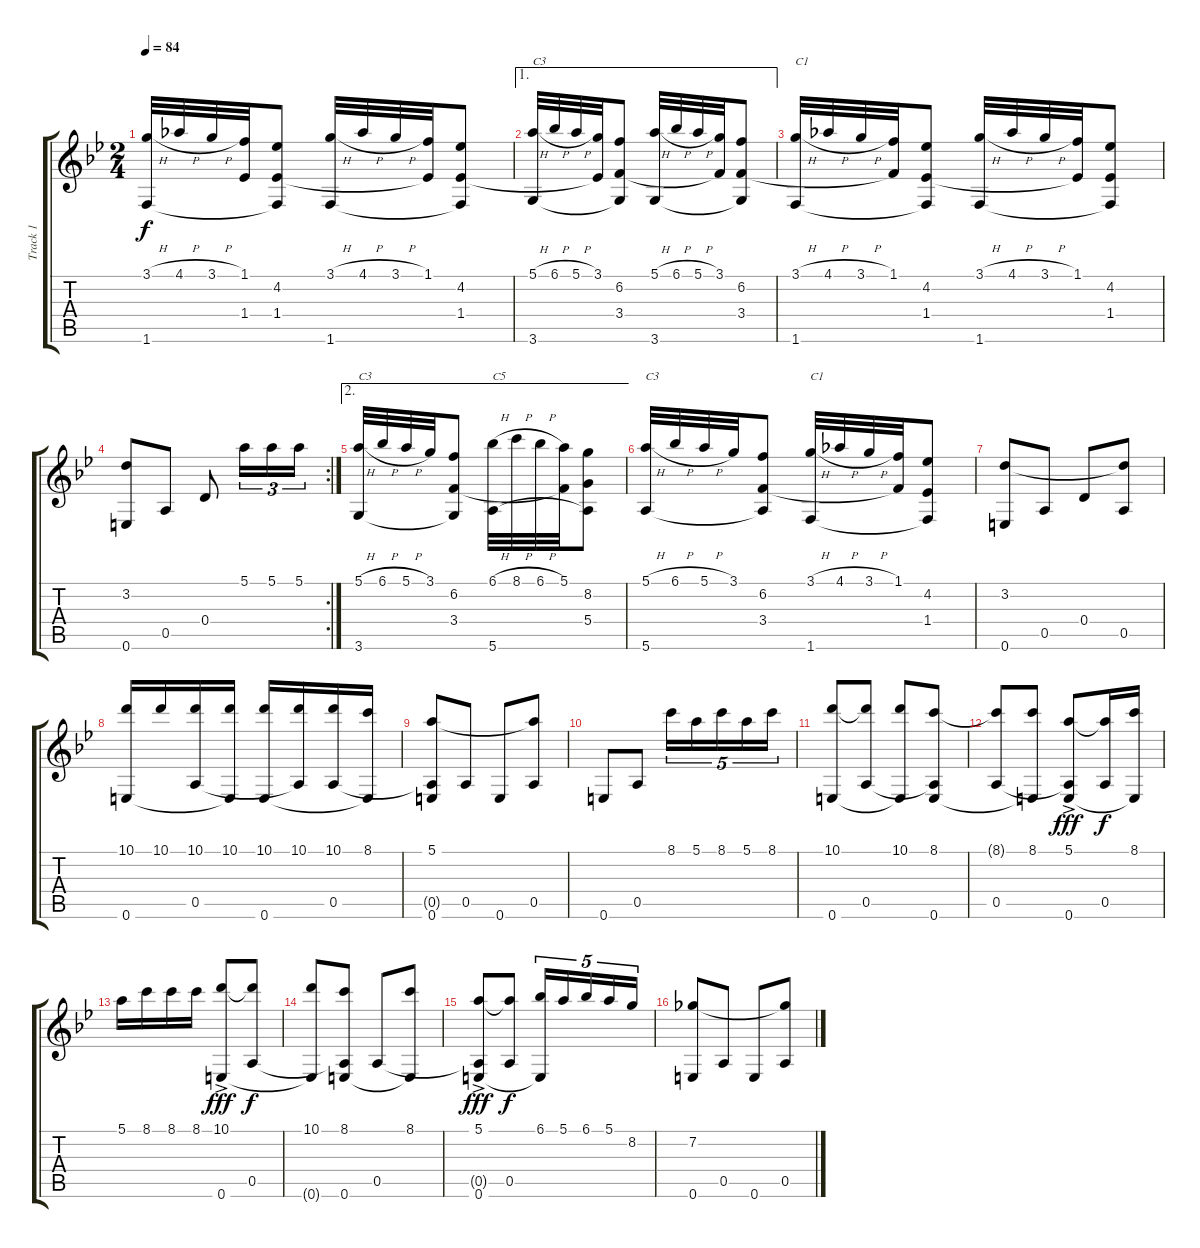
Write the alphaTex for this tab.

\track ("Track 1" "Track 1") {instrument acousticguitarnylon}
\staff {score tabs}
\tuning (E4 B3 G3 D3 A2 E2) {hide}
\ts (2 4)
\tempo 84
\clef g2
\ks gminor
(3.1{h} 1.6).32{dy f} 4.1{h}.32 3.1{h}.32 (1.1 1.4{t}).32 (4.2 1.4 1.6{t}).8 (3.1{h} 1.6).32 4.1{h}.32 3.1{h}.32 (1.1 1.4{t}).32 (4.2 1.4 1.6{t}).8 |
\ae 1
(5.1{h} 3.6).32{txt "C3"} 6.1{h}.32 5.1{h}.32 (3.1 1.4{t}).32 (6.2 3.4 3.6{t}).8 (5.1{h} 3.6).32 6.1{h}.32 5.1{h}.32 (3.1 3.4{t}).32 (6.2 3.4 3.6{t}).8 |
(3.1{h} 1.6).32{txt "C1"} 4.1{h}.32 3.1{h}.32 (1.1 3.4{t}).32 (4.2 1.4 1.6{t}).8 (3.1{h} 1.6).32 4.1{h}.32 3.1{h}.32 (1.1 1.4{t}).32 (4.2 1.4 1.6{t}).8 |
\rc 2
(3.2 0.6).8 0.5.8 0.4.8 5.1.16{tu (3 2)} 5.1.16{tu (3 2)} 5.1.16{tu (3 2)} |
\ae 2
(5.1{h} 3.6).32{txt "C3"} 6.1{h}.32 5.1{h}.32 3.1.32 (6.2 3.4 3.6{t}).8 (6.1{h} 5.6).32{txt "C5"} 8.1{h}.32 6.1{h}.32 (5.1 3.4{t}).32 (8.2 5.4 5.6{t}).8 |
(5.1{h} 5.6).32{txt "C3"} 6.1{h}.32 5.1{h}.32 3.1.32 (6.2 3.4 5.6{t}).8 (3.1{h} 1.6).32{txt "C1"} 4.1{h}.32 3.1{h}.32 (1.1 3.4{t}).32 (4.2 1.4 1.6{t}).8 |
(3.2 0.6).8 0.5.8 0.4.8 (3.2{t} 0.5).8 |
(10.1 0.6).16 10.1.16 (10.1 0.5).16 (10.1 0.6{t}).16 (10.1 0.6).16 (10.1 0.5{t}).16 (10.1 0.5).16 (8.1 0.6{t}).16 |
(5.1 0.5{t} 0.6).8 0.5.8 0.6.8 (5.1{t} 0.5).8 |
0.6.8 0.5.8 8.1.16{tu (5 4)} 5.1.16{tu (5 4)} 8.1.16{tu (5 4)} 5.1.16{tu (5 4)} 8.1.16{tu (5 4)} |
(10.1 0.6).8 (10.1{t} 0.5).8 (10.1 0.6{t}).8 (8.1 0.5{t} 0.6).8 |
(8.1{t} 0.5).8 (8.1 0.6{t}).8 (5.1{ac} 0.5{t} 0.6).8{dy fff} (5.1{t} 0.5).16{dy f} (8.1 0.6{t}).16 |
5.1.16 8.1.16 8.1.16 8.1.16 (10.1{ac} 0.6).8{dy fff} (10.1{t} 0.5).8{dy f} |
(10.1 0.6{t}).8 (8.1 0.5{t} 0.6).8 0.5.8 (8.1 0.6{t}).8 |
(5.1{ac} 0.5{t} 0.6).8{dy fff} (5.1{t} 0.5).8{dy f} (6.1 0.6{t}).16{tu (5 4)} 5.1.16{tu (5 4)} 6.1.16{tu (5 4)} 5.1.16{tu (5 4)} 8.2.16{tu (5 4)} |
(7.2 0.6).8 0.5.8 0.6.8 (7.2{t} 0.5).8
